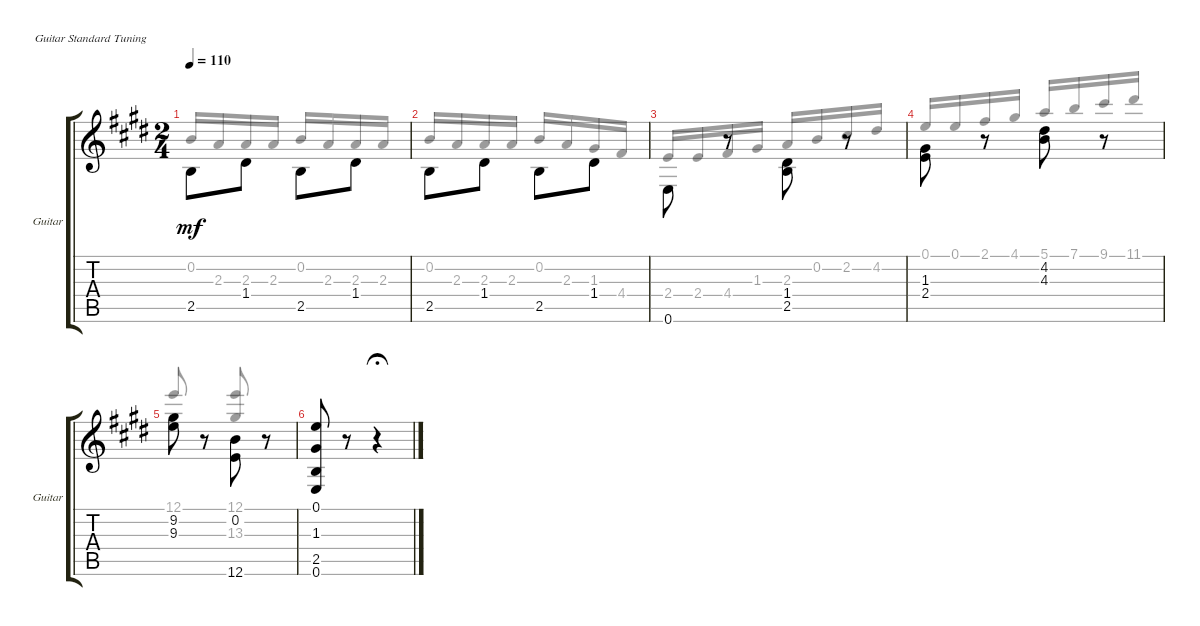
\defaultSystemsLayout 4
\bracketExtendMode groupsimilarinstruments
\useSystemSignSeparator
\singleTrackTrackNamePolicy allsystems
\multiTrackTrackNamePolicy allsystems
\firstSystemTrackNameOrientation horizontal
\otherSystemsTrackNameOrientation horizontal
\track ("Guitar" "Guitar") {instrument acousticguitarsteel}
\staff {score tabs}
\tuning (E4 B3 G3 D3 A2 E2)
\voice
\ts (2 4)
\tempo 110
\clef g2
\ks e
2.5.8{dy mf beam invert} 1.4.8 2.5.8{beam invert} 1.4.8 |
2.5.8{beam invert} 1.4.8 2.5.8{beam invert} 1.4.8 |
0.6.8{beam invert} r.8 (2.5 1.4).8{beam invert} r.8 |
(2.4 1.3).8{beam invert} r.8{beam invert} (4.3 4.2).8{beam invert} r.8{beam invert} |
(9.3 9.2).8{beam invert} r.8{beam invert} (12.6 0.2).8{beam invert} r.8{beam invert} |
(0.6 2.5 1.3 0.1).8 r.8 r.4{fermata (medium 0.5)}
\voice
\clef g2
\ottava regular
\simile none
\ks e
0.2.16{dy mf beam invert} 2.3.16 2.3.16 2.3.16 0.2.16{beam invert} 2.3.16 2.3.16 2.3.16 |
0.2.16{beam invert} 2.3.16 2.3.16 2.3.16 0.2.16{beam invert} 2.3.16 1.3.16 4.4.16 |
2.4.16{beam invert} 2.4.16 4.4.16 1.3.16 2.3.16{beam invert} 0.2.16 2.2.16 4.2.16 |
0.1.16{beam invert} 0.1.16 2.1.16 4.1.16 5.1.16{beam invert} 7.1.16 9.1.16 11.1.16 |
12.1.8{beam invert} r.8{beam invert} (12.1 13.3).8{beam invert} r.8{beam invert} |
